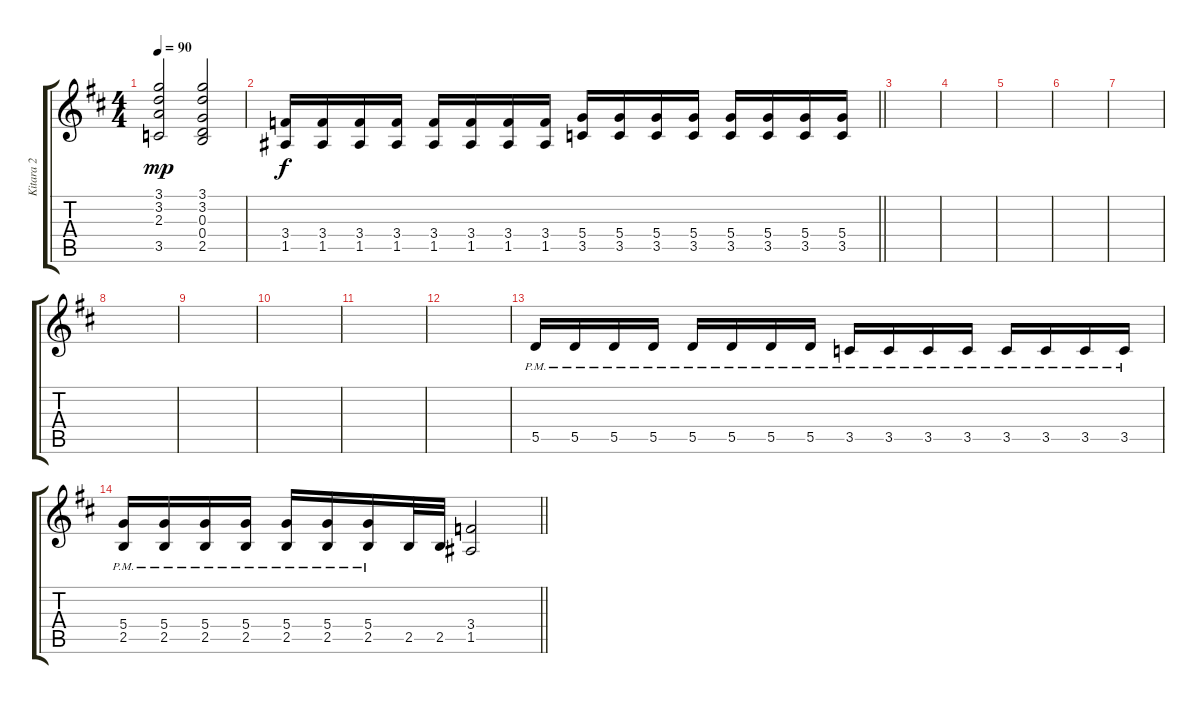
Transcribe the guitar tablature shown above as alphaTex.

\track ("Kitara 2" "Kitara 2") {instrument distortionguitar}
\staff {score tabs}
\tuning (E4 B3 G3 D3 A2 E2) {hide}
\ts (4 4)
\tempo 90
\clef g2
\ks d
(3.1 3.2 2.3 3.5).2{dy mp} (3.1 3.2 0.3 0.4 2.5).2 |
\barLineRight lightlight
(3.4 1.5).16{dy f} (3.4 1.5).16 (3.4 1.5).16 (3.4 1.5).16 (3.4 1.5).16 (3.4 1.5).16 (3.4 1.5).16 (3.4 1.5).16 (5.4 3.5).16 (5.4 3.5).16 (5.4 3.5).16 (5.4 3.5).16 (5.4 3.5).16 (5.4 3.5).16 (5.4 3.5).16 (5.4 3.5).16 |
|
|
|
|
|
|
|
|
|
|
5.5{pm}.16 5.5{pm}.16 5.5{pm}.16 5.5{pm}.16 5.5{pm}.16 5.5{pm}.16 5.5{pm}.16 5.5{pm}.16 3.5{pm}.16 3.5{pm}.16 3.5{pm}.16 3.5{pm}.16 3.5{pm}.16 3.5{pm}.16 3.5{pm}.16 3.5{pm}.16 |
\barLineRight lightlight
(5.4{pm} 2.5{pm}).16 (5.4{pm} 2.5{pm}).16 (5.4{pm} 2.5{pm}).16 (5.4{pm} 2.5{pm}).16 (5.4{pm} 2.5{pm}).16 (5.4{pm} 2.5{pm}).16 (5.4{pm} 2.5{pm}).16 2.5.32 2.5.32 (3.4 1.5).2
